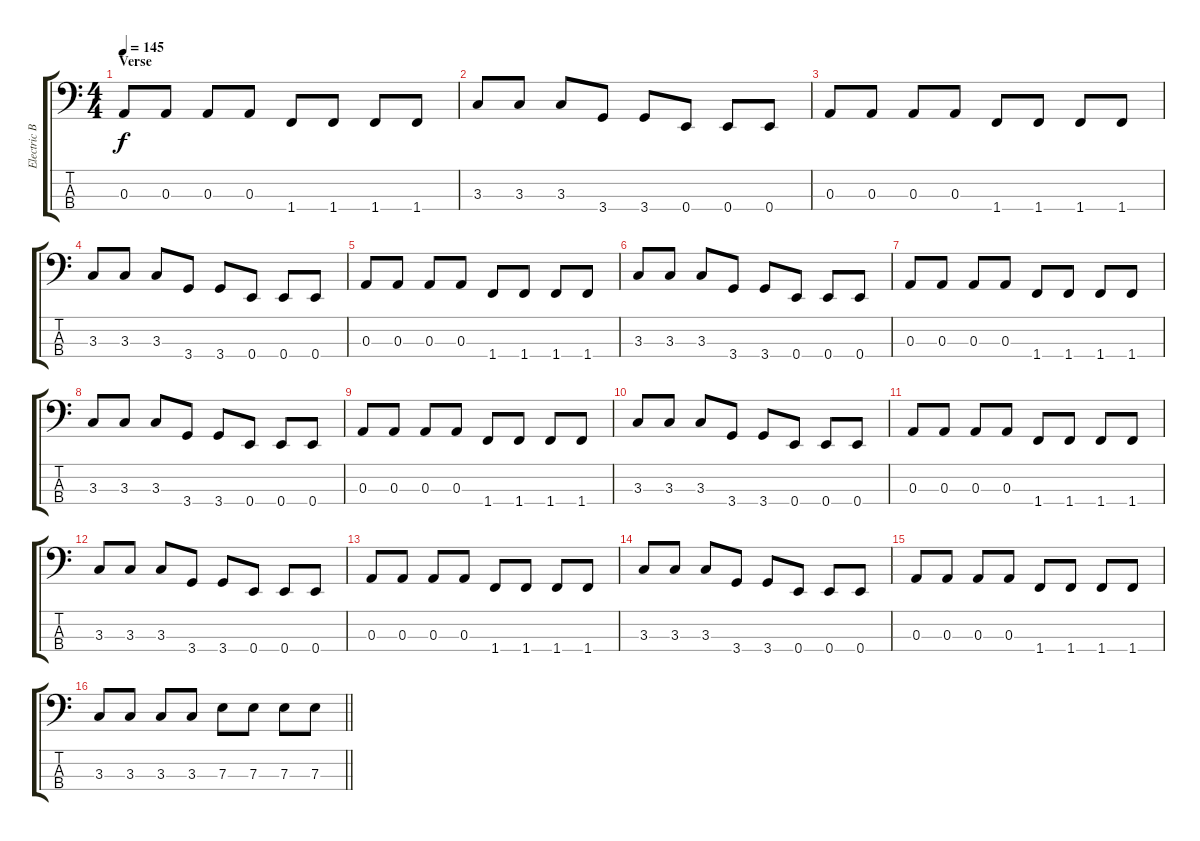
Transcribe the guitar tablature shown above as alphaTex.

\track ("Electric Bass" "Electric B") {instrument electricbassfinger}
\staff {score tabs}
\tuning (G2 D2 A1 E1) {hide}
\ts (4 4)
\section ("" "Verse")
\tempo 145
\clef f4
\ks c
0.3.8{dy f} 0.3.8 0.3.8 0.3.8 1.4.8 1.4.8 1.4.8 1.4.8 |
3.3.8 3.3.8 3.3.8 3.4.8 3.4.8 0.4.8 0.4.8 0.4.8 |
0.3.8 0.3.8 0.3.8 0.3.8 1.4.8 1.4.8 1.4.8 1.4.8 |
3.3.8 3.3.8 3.3.8 3.4.8 3.4.8 0.4.8 0.4.8 0.4.8 |
0.3.8 0.3.8 0.3.8 0.3.8 1.4.8 1.4.8 1.4.8 1.4.8 |
3.3.8 3.3.8 3.3.8 3.4.8 3.4.8 0.4.8 0.4.8 0.4.8 |
0.3.8 0.3.8 0.3.8 0.3.8 1.4.8 1.4.8 1.4.8 1.4.8 |
3.3.8 3.3.8 3.3.8 3.4.8 3.4.8 0.4.8 0.4.8 0.4.8 |
0.3.8 0.3.8 0.3.8 0.3.8 1.4.8 1.4.8 1.4.8 1.4.8 |
3.3.8 3.3.8 3.3.8 3.4.8 3.4.8 0.4.8 0.4.8 0.4.8 |
0.3.8 0.3.8 0.3.8 0.3.8 1.4.8 1.4.8 1.4.8 1.4.8 |
3.3.8 3.3.8 3.3.8 3.4.8 3.4.8 0.4.8 0.4.8 0.4.8 |
0.3.8 0.3.8 0.3.8 0.3.8 1.4.8 1.4.8 1.4.8 1.4.8 |
3.3.8 3.3.8 3.3.8 3.4.8 3.4.8 0.4.8 0.4.8 0.4.8 |
0.3.8 0.3.8 0.3.8 0.3.8 1.4.8 1.4.8 1.4.8 1.4.8 |
\barLineRight lightlight
3.3.8 3.3.8 3.3.8 3.3.8 7.3.8 7.3.8 7.3.8 7.3.8
